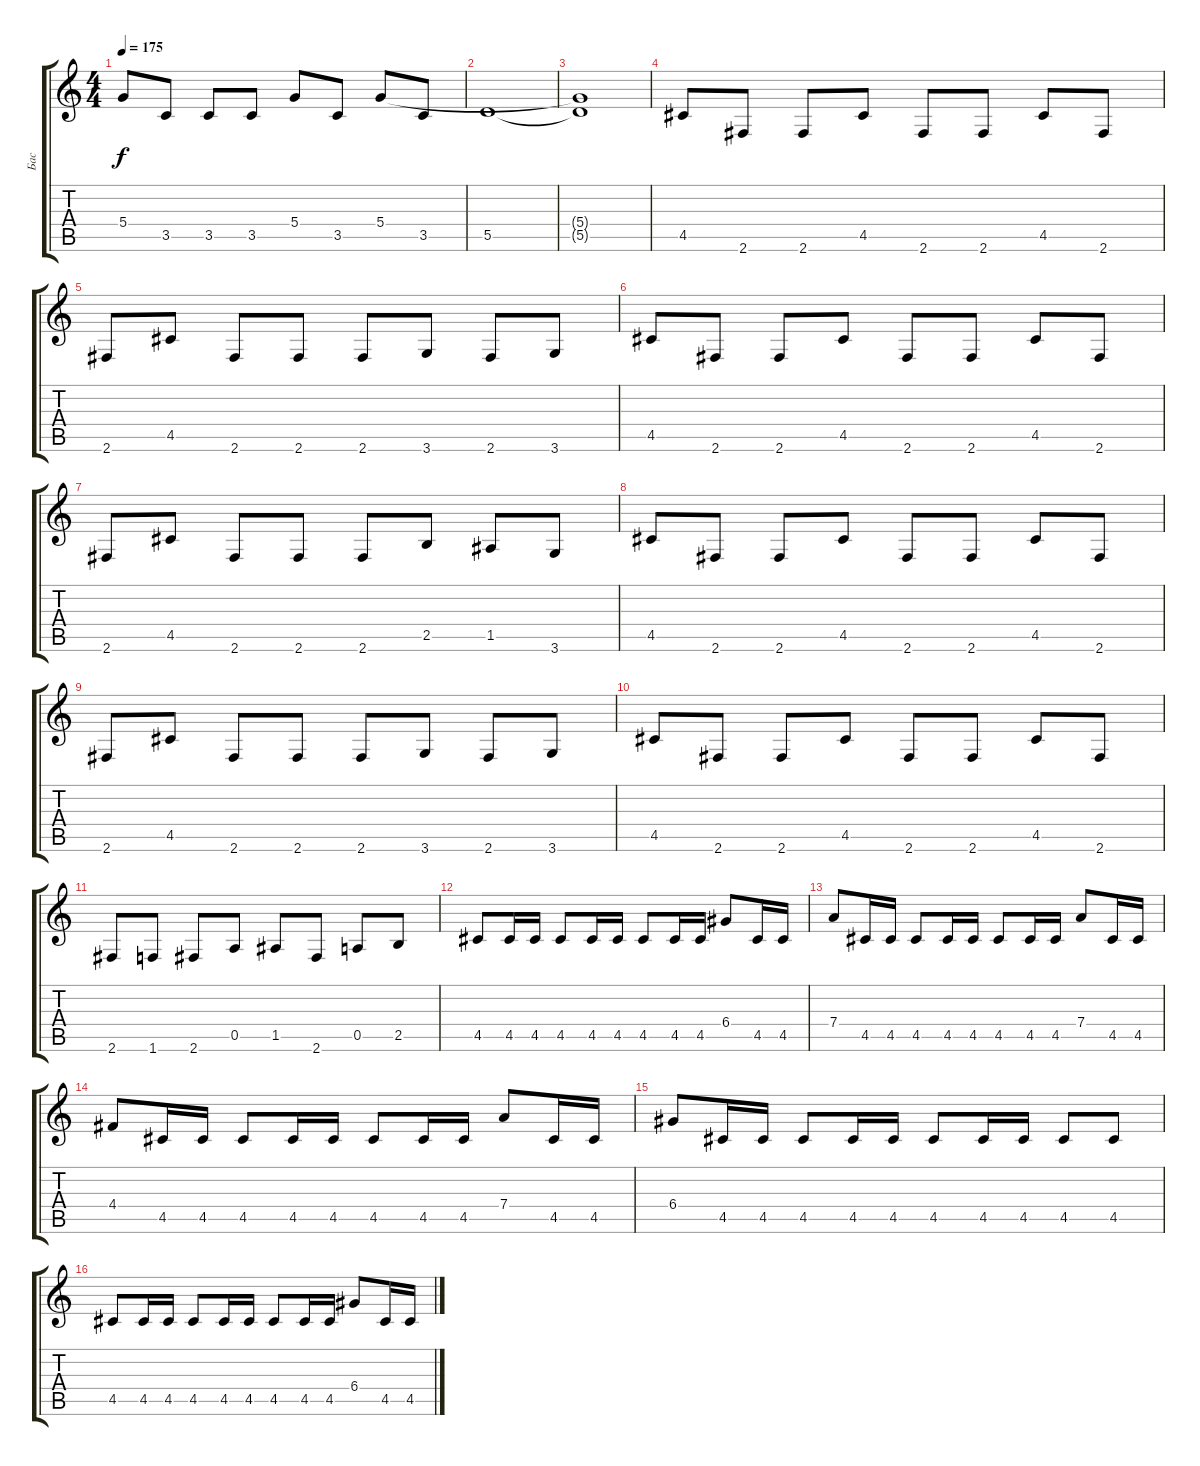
\track ("Бас" "Бас") {instrument electricbassfinger}
\staff {score tabs}
\tuning (E4 B3 G3 D3 A2 E2) {hide}
\ts (4 4)
\tempo 175
\clef g2
\ks c
5.4.8{dy f} 3.5.8 3.5.8 3.5.8 5.4.8 3.5.8 5.4.8 3.5.8 |
5.5.1 |
(5.4{t} 5.5{t}).1 |
4.5.8 2.6.8 2.6.8 4.5.8 2.6.8 2.6.8 4.5.8 2.6.8 |
2.6.8 4.5.8 2.6.8 2.6.8 2.6.8 3.6.8 2.6.8 3.6.8 |
4.5.8 2.6.8 2.6.8 4.5.8 2.6.8 2.6.8 4.5.8 2.6.8 |
2.6.8 4.5.8 2.6.8 2.6.8 2.6.8 2.5.8 1.5.8 3.6.8 |
4.5.8 2.6.8 2.6.8 4.5.8 2.6.8 2.6.8 4.5.8 2.6.8 |
2.6.8 4.5.8 2.6.8 2.6.8 2.6.8 3.6.8 2.6.8 3.6.8 |
4.5.8 2.6.8 2.6.8 4.5.8 2.6.8 2.6.8 4.5.8 2.6.8 |
2.6.8 1.6.8 2.6.8 0.5.8 1.5.8 2.6.8 0.5.8 2.5.8 |
4.5.8 4.5.16 4.5.16 4.5.8 4.5.16 4.5.16 4.5.8 4.5.16 4.5.16 6.4.8 4.5.16 4.5.16 |
7.4.8 4.5.16 4.5.16 4.5.8 4.5.16 4.5.16 4.5.8 4.5.16 4.5.16 7.4.8 4.5.16 4.5.16 |
4.4.8 4.5.16 4.5.16 4.5.8 4.5.16 4.5.16 4.5.8 4.5.16 4.5.16 7.4.8 4.5.16 4.5.16 |
6.4.8 4.5.16 4.5.16 4.5.8 4.5.16 4.5.16 4.5.8 4.5.16 4.5.16 4.5.8 4.5.8 |
4.5.8 4.5.16 4.5.16 4.5.8 4.5.16 4.5.16 4.5.8 4.5.16 4.5.16 6.4.8 4.5.16 4.5.16
